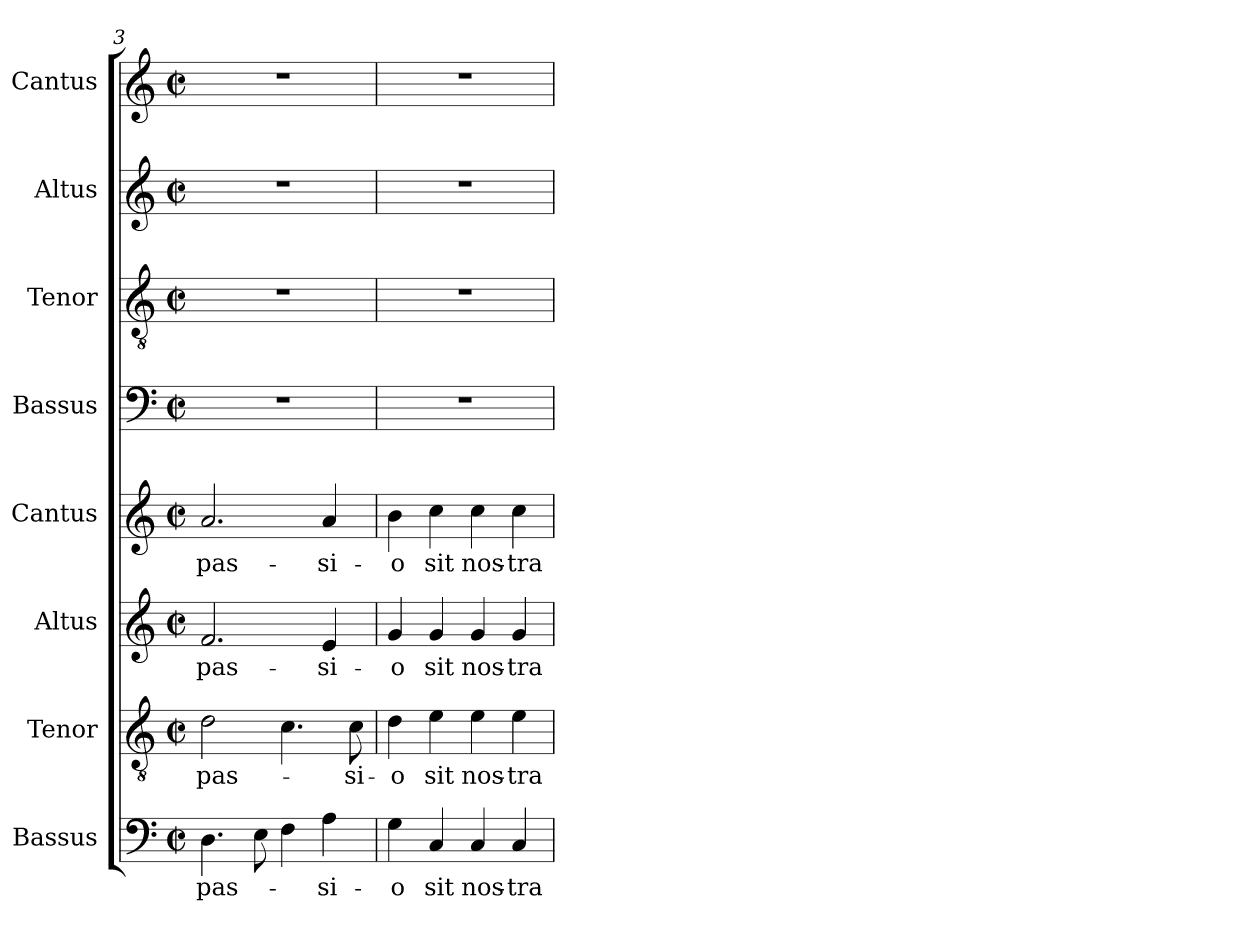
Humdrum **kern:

**kern	**text	**kern	**text	**kern	**text	**kern	**text	**kern	**kern	**kern	**kern
*part8	*part8	*part7	*part7	*part6	*part6	*part5	*part5	*part4	*part3	*part2	*part1
*staff8	*staff8	*staff7	*staff7	*staff6	*staff6	*staff5	*staff5	*staff4	*staff3	*staff2	*staff1
*I"Bassus	*	*I"Tenor	*	*I"Altus	*	*I"Cantus	*	*I"Bassus	*I"Tenor	*I"Altus	*I"Cantus
*I'B.	*	*I'T.	*	*I'A.	*	*I'S.	*	*I'B.	*I'T.	*I'A.	*I'S.
*clefF4	*	*clefGv2	*	*clefG2	*	*clefG2	*	*clefF4	*clefGv2	*clefG2	*clefG2
*	*	*ITrd7c12	*	*	*	*	*	*	*ITrd7c12	*	*
*k[]	*	*k[]	*	*k[]	*	*k[]	*	*k[]	*k[]	*k[]	*k[]
*C:	*	*C:	*	*C:	*	*C:	*	*C:	*C:	*C:	*C:
*M2/2	*	*M2/2	*	*M2/2	*	*M2/2	*	*M2/2	*M2/2	*M2/2	*M2/2
*met(c|)	*	*met(c|)	*	*met(c|)	*	*met(c|)	*	*met(c|)	*met(c|)	*met(c|)	*met(c|)
=3	=3	=3	=3	=3	=3	=3	=3	=3	=3	=3	=3
!	!LO:LY:b:color=#000000	!	!	!	!	!	!	!	!	!	!
!	!	!	!LO:LY:b:color=#000000	!	!	!	!	!	!	!	!
!	!	!	!	!	!LO:LY:b:color=#000000	!	!	!	!	!	!
!	!	!	!	!	!	!	!LO:LY:b:color=#000000	!	!	!	!
4.Di\	pas-	2Di\	pas-	2.fi/	pas-	2.ai/	pas-	1r	1r	1r	1r
8Ei\	.	.	.	.	.	.	.	.	.	.	.
4Fi\	.	4.Ci\	.	.	.	.	.	.	.	.	.
!	!LO:LY:b:color=#000000	!	!	!	!	!	!	!	!	!	!
!	!	!	!	!	!LO:LY:b:color=#000000	!	!	!	!	!	!
!	!	!	!	!	!	!	!LO:LY:b:color=#000000	!	!	!	!
4Ai\	-si-	.	.	4ei/	-si-	4ai/	-si-	.	.	.	.
!	!	!	!LO:LY:b:color=#000000	!	!	!	!	!	!	!	!
.	.	8Ci\	-si-	.	.	.	.	.	.	.	.
=4	=4	=4	=4	=4	=4	=4	=4	=4	=4	=4	=4
!	!LO:LY:b:color=#000000	!	!	!	!	!	!	!	!	!	!
!	!	!	!LO:LY:b:color=#000000	!	!	!	!	!	!	!	!
!	!	!	!	!	!LO:LY:b:color=#000000	!	!	!	!	!	!
!	!	!	!	!	!	!	!LO:LY:b:color=#000000	!	!	!	!
4Gi\	-o	4Di\	-o	4gi/	-o	4bi\	-o	1r	1r	1r	1r
!	!LO:LY:b:color=#000000	!	!	!	!	!	!	!	!	!	!
!	!	!	!LO:LY:b:color=#000000	!	!	!	!	!	!	!	!
!	!	!	!	!	!LO:LY:b:color=#000000	!	!	!	!	!	!
!	!	!	!	!	!	!	!LO:LY:b:color=#000000	!	!	!	!
4Ci/	sit	4Ei\	sit	4gi/	sit	4cci\	sit	.	.	.	.
!	!LO:LY:b:color=#000000	!	!	!	!	!	!	!	!	!	!
!	!	!	!LO:LY:b:color=#000000	!	!	!	!	!	!	!	!
!	!	!	!	!	!LO:LY:b:color=#000000	!	!	!	!	!	!
!	!	!	!	!	!	!	!LO:LY:b:color=#000000	!	!	!	!
4Ci/	nos-	4Ei\	nos-	4gi/	nos-	4cci\	nos-	.	.	.	.
!	!LO:LY:b:color=#000000	!	!	!	!	!	!	!	!	!	!
!	!	!	!LO:LY:b:color=#000000	!	!	!	!	!	!	!	!
!	!	!	!	!	!LO:LY:b:color=#000000	!	!	!	!	!	!
!	!	!	!	!	!	!	!LO:LY:b:color=#000000	!	!	!	!
4Ci/	-tra	4Ei\	-tra	4gi/	-tra	4cci\	-tra	.	.	.	.
=	=	=	=	=	=	=	=	=	=	=	=
*-	*-	*-	*-	*-	*-	*-	*-	*-	*-	*-	*-
